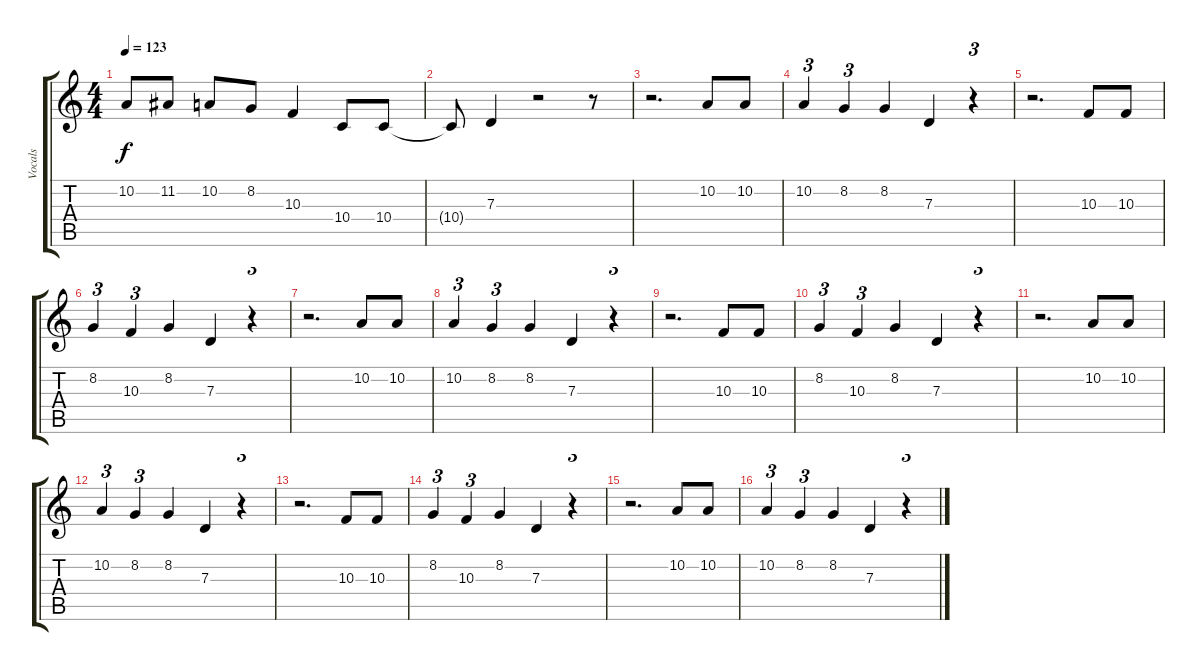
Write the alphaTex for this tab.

\track ("Vocals" "Vocals") {instrument stringensemble1}
\staff {score tabs}
\tuning (E4 B3 G3 D3 A2 E2) {hide}
\ts (4 4)
\tempo 123
\clef g2
\ks c
10.2{t}.8{dy f} 11.2.8 10.2.8 8.2.8 10.3.4 10.4.8 10.4.8 |
10.4{t}.8 7.3.4 r.2 r.8 |
r.2{d} 10.2.8 10.2.8 |
10.2.4{tu (3 2)} 8.2.4{tu (3 2)} 8.2.4 7.3.4 r.4{tu (3 2)} |
r.2{d} 10.3.8 10.3.8 |
8.2.4{tu (3 2)} 10.3.4{tu (3 2)} 8.2.4 7.3.4 r.4{tu (3 2)} |
r.2{d} 10.2.8 10.2.8 |
10.2.4{tu (3 2)} 8.2.4{tu (3 2)} 8.2.4 7.3.4 r.4{tu (3 2)} |
r.2{d} 10.3.8 10.3.8 |
8.2.4{tu (3 2)} 10.3.4{tu (3 2)} 8.2.4 7.3.4 r.4{tu (3 2)} |
r.2{d} 10.2.8 10.2.8 |
10.2.4{tu (3 2)} 8.2.4{tu (3 2)} 8.2.4 7.3.4 r.4{tu (3 2)} |
r.2{d} 10.3.8 10.3.8 |
8.2.4{tu (3 2)} 10.3.4{tu (3 2)} 8.2.4 7.3.4 r.4{tu (3 2)} |
r.2{d} 10.2.8 10.2.8 |
10.2.4{tu (3 2)} 8.2.4{tu (3 2)} 8.2.4 7.3.4 r.4{tu (3 2)}
